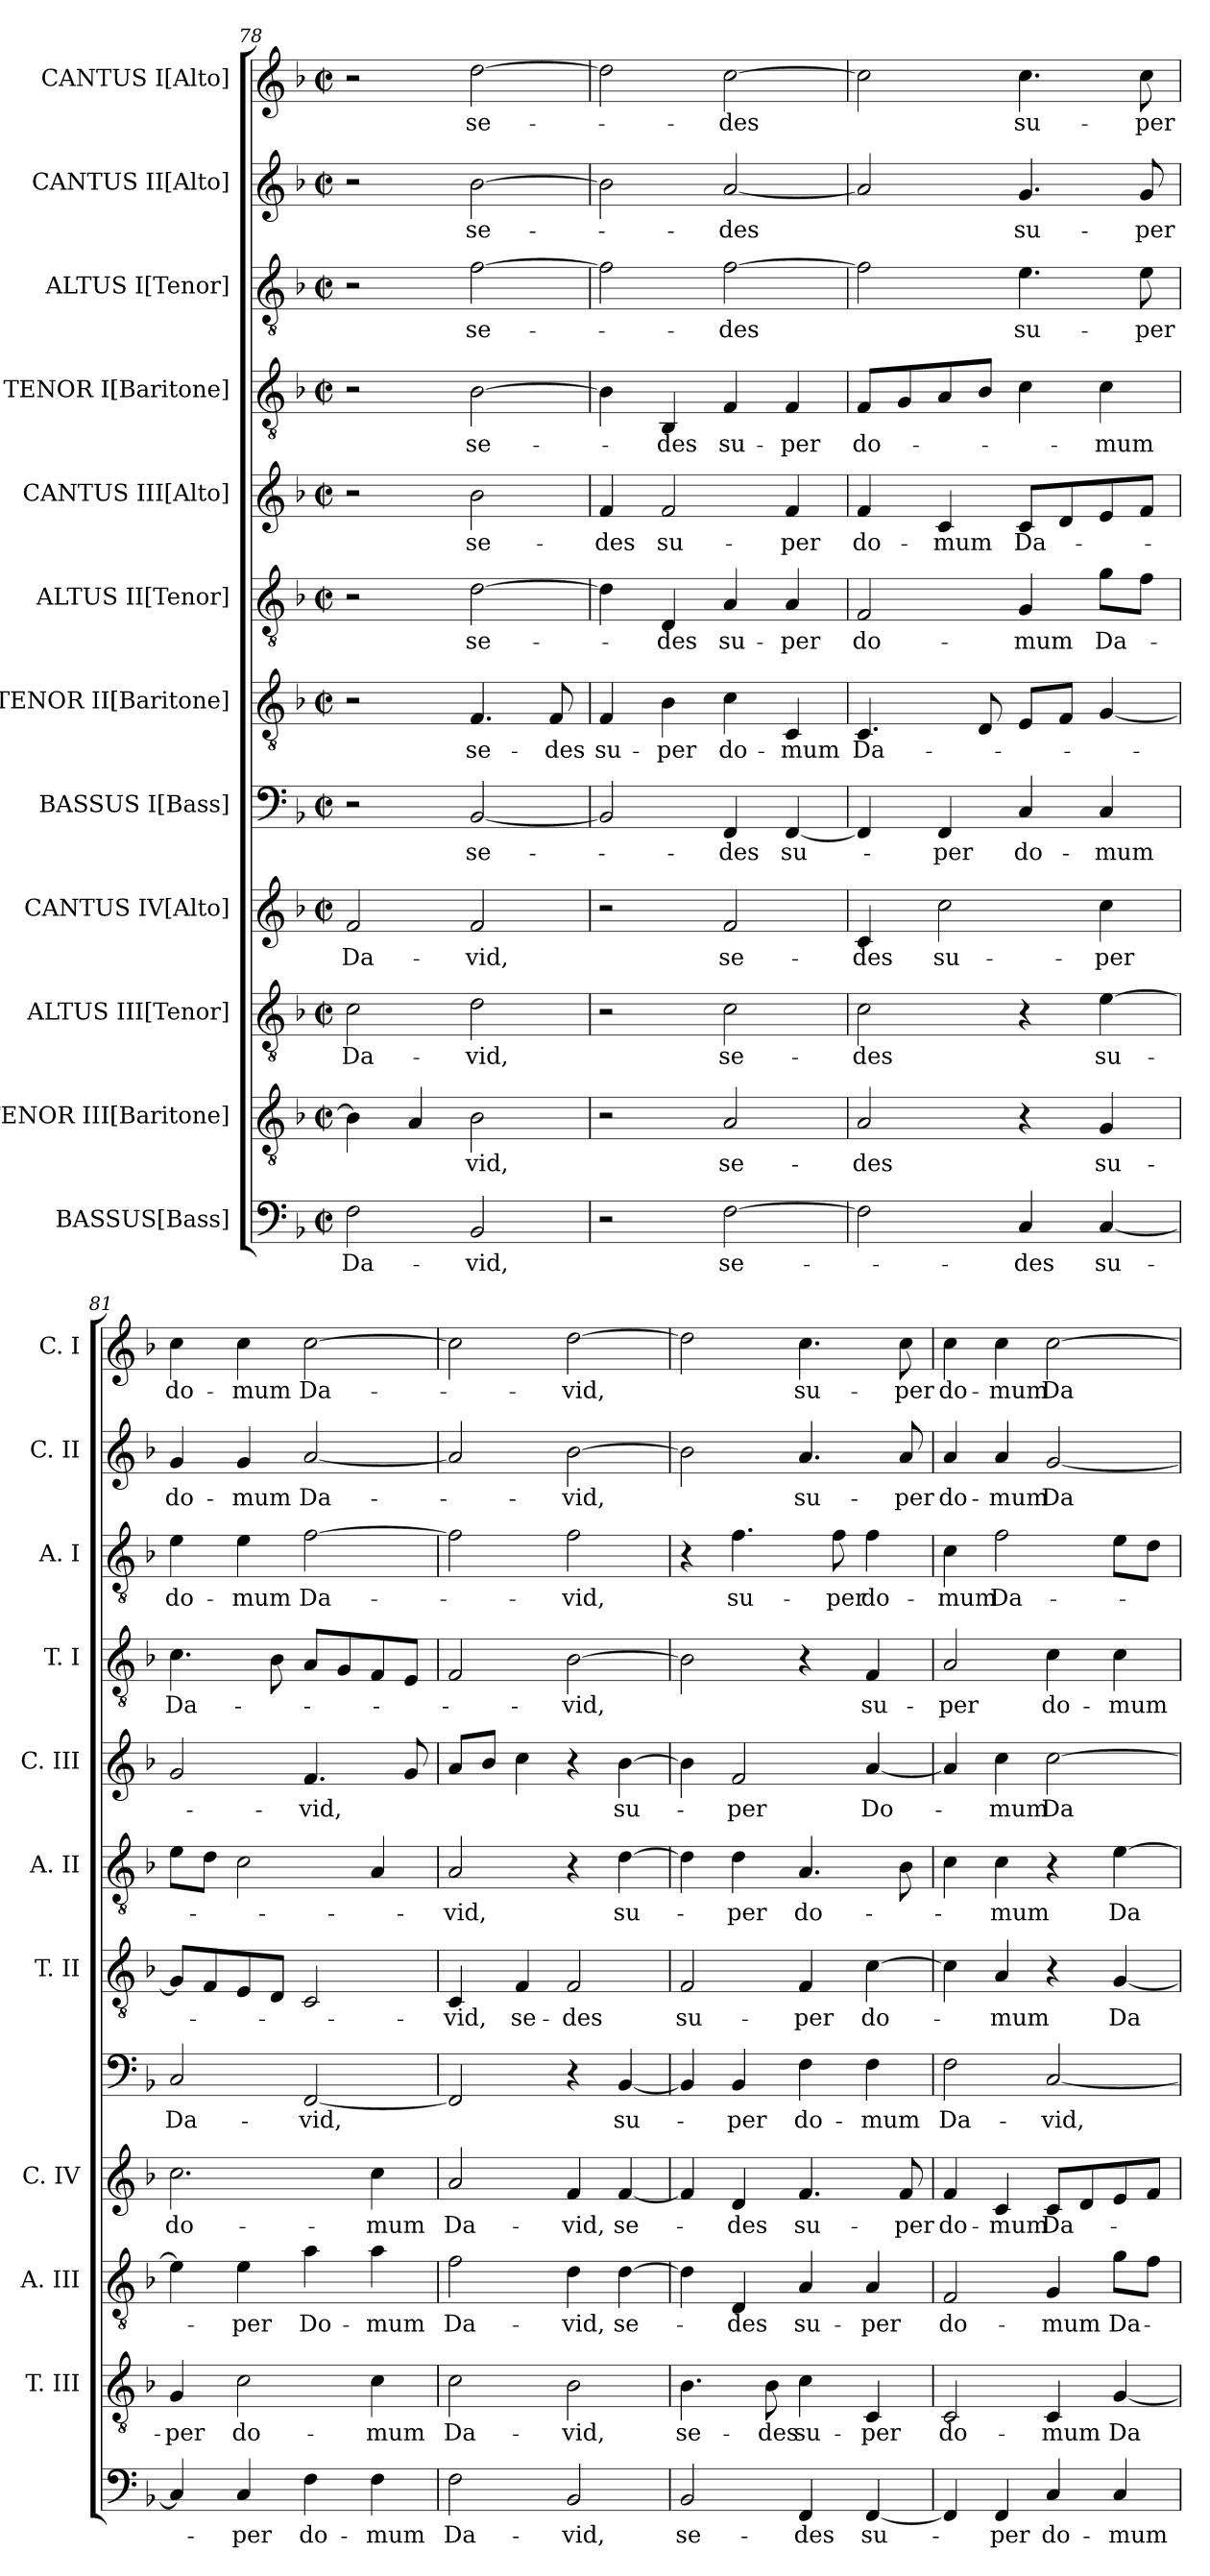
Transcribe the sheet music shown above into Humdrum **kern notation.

**kern	**text	**kern	**text	**kern	**text	**kern	**text	**kern	**text	**kern	**text	**kern	**text	**kern	**text	**kern	**text	**kern	**text	**kern	**text	**kern	**text
*part12	*part12	*part11	*part11	*part10	*part10	*part9	*part9	*part8	*part8	*part7	*part7	*part6	*part6	*part5	*part5	*part4	*part4	*part3	*part3	*part2	*part2	*part1	*part1
*staff12	*staff12	*staff11	*staff11	*staff10	*staff10	*staff9	*staff9	*staff8	*staff8	*staff7	*staff7	*staff6	*staff6	*staff5	*staff5	*staff4	*staff4	*staff3	*staff3	*staff2	*staff2	*staff1	*staff1
*I"BASSUS[Bass]	*	*I"TENOR III[Baritone]	*	*I"ALTUS III[Tenor]	*	*I"CANTUS IV[Alto]	*	*I"BASSUS I[Bass]	*	*I"TENOR II[Baritone]	*	*I"ALTUS II[Tenor]	*	*I"CANTUS III[Alto]	*	*I"TENOR I[Baritone]	*	*I"ALTUS I[Tenor]	*	*I"CANTUS II[Alto]	*	*I"CANTUS I[Alto]	*
*	*	*I'T. III	*	*I'A. III	*	*I'C. IV	*	*	*	*I'T. II	*	*I'A. II	*	*I'C. III	*	*I'T. I	*	*I'A. I	*	*I'C. II	*	*I'C. I	*
*clefF4	*	*clefGv2	*	*clefGv2	*	*clefG2	*	*clefF4	*	*clefGv2	*	*clefGv2	*	*clefG2	*	*clefGv2	*	*clefGv2	*	*clefG2	*	*clefG2	*
*	*	*ITrd7c12	*	*ITrd7c12	*	*	*	*	*	*ITrd7c12	*	*ITrd7c12	*	*	*	*ITrd7c12	*	*ITrd7c12	*	*	*	*	*
*k[b-]	*	*k[b-]	*	*k[b-]	*	*k[b-]	*	*k[b-]	*	*k[b-]	*	*k[b-]	*	*k[b-]	*	*k[b-]	*	*k[b-]	*	*k[b-]	*	*k[b-]	*
*F:	*	*F:	*	*F:	*	*F:	*	*F:	*	*F:	*	*F:	*	*F:	*	*F:	*	*F:	*	*F:	*	*F:	*
*M2/2	*	*M2/2	*	*M2/2	*	*M2/2	*	*M2/2	*	*M2/2	*	*M2/2	*	*M2/2	*	*M2/2	*	*M2/2	*	*M2/2	*	*M2/2	*
*met(c|)	*	*met(c|)	*	*met(c|)	*	*met(c|)	*	*met(c|)	*	*met(c|)	*	*met(c|)	*	*met(c|)	*	*met(c|)	*	*met(c|)	*	*met(c|)	*	*met(c|)	*
=78	=78	=78	=78	=78	=78	=78	=78	=78	=78	=78	=78	=78	=78	=78	=78	=78	=78	=78	=78	=78	=78	=78	=78
!	!LO:LY:b	!	!	!	!LO:LY:b	!	!LO:LY:b	!	!	!	!	!	!	!	!	!	!	!	!	!	!	!	!
2F\	Da-	4BB-\]	.	2C\	Da-	2f/	Da-	2r	.	2r	.	2r	.	2r	.	2r	.	2r	.	2r	.	2r	.
.	.	4AA/	.	.	.	.	.	.	.	.	.	.	.	.	.	.	.	.	.	.	.	.	.
!	!LO:LY:b	!	!LO:LY:b	!	!LO:LY:b	!	!LO:LY:b	!	!LO:LY:b	!	!LO:LY:b	!	!LO:LY:b	!	!LO:LY:b	!	!LO:LY:b	!	!LO:LY:b	!	!LO:LY:b	!	!LO:LY:b
2BB-/	-vid,	2BB-\	-vid,	2D\	-vid,	2f/	-vid,	[<2BB-/	se-	4.FF/	se-	[>2D\	se-	2b-\	se-	[>2BB-\	se-	[>2F\	se-	[>2b-\	se-	[>2dd\	se-
!	!	!	!	!	!	!	!	!	!	!	!LO:LY:b	!	!	!	!	!	!	!	!	!	!	!	!
.	.	.	.	.	.	.	.	.	.	8FF/	-des	.	.	.	.	.	.	.	.	.	.	.	.
=79	=79	=79	=79	=79	=79	=79	=79	=79	=79	=79	=79	=79	=79	=79	=79	=79	=79	=79	=79	=79	=79	=79	=79
!	!	!	!	!	!	!	!	!	!	!	!LO:LY:b	!	!	!	!LO:LY:b	!	!	!	!	!	!	!	!
2r	.	2r	.	2r	.	2r	.	2BB-/]	.	4FF/	su-	4D\]	.	4f/	-des	4BB-\]	.	2F\]	.	2b-\]	.	2dd\]	.
!	!	!	!	!	!	!	!	!	!	!	!LO:LY:b	!	!LO:LY:b	!	!LO:LY:b	!	!LO:LY:b	!	!	!	!	!	!
.	.	.	.	.	.	.	.	.	.	4BB-\	-per	4DD/	-des	2f/	su-	4BBB-/	-des	.	.	.	.	.	.
!	!LO:LY:b	!	!LO:LY:b	!	!LO:LY:b	!	!LO:LY:b	!	!LO:LY:b	!	!LO:LY:b	!	!LO:LY:b	!	!	!	!LO:LY:b	!	!LO:LY:b	!	!LO:LY:b	!	!LO:LY:b
[>2F\	se-	2AA/	se-	2C\	se-	2f/	se-	4FF/	-des	4C\	do-	4AA/	su-	.	.	4FF/	su-	[>2F\	-des	[<2a/	-des	[>2cc\	-des
!	!	!	!	!	!	!	!	!	!LO:LY:b	!	!LO:LY:b	!	!LO:LY:b	!	!LO:LY:b	!	!LO:LY:b	!	!	!	!	!	!
.	.	.	.	.	.	.	.	[<4FF/	su-	4CC/	-mum	4AA/	-per	4f/	-per	4FF/	-per	.	.	.	.	.	.
=80	=80	=80	=80	=80	=80	=80	=80	=80	=80	=80	=80	=80	=80	=80	=80	=80	=80	=80	=80	=80	=80	=80	=80
!	!	!	!LO:LY:b	!	!LO:LY:b	!	!LO:LY:b	!	!	!	!LO:LY:b	!	!LO:LY:b	!	!LO:LY:b	!	!LO:LY:b	!	!	!	!	!	!
2F\]	.	2AA/	-des	2C\	-des	4c/	-des	4FF/]	.	4.CC/	Da-	2FF/	do-	4f/	do-	8FF/L	do-	2F\]	.	2a/]	.	2cc\]	.
.	.	.	.	.	.	.	.	.	.	.	.	.	.	.	.	8GG/	.	.	.	.	.	.	.
!	!	!	!	!	!	!	!LO:LY:b	!	!LO:LY:b	!	!	!	!	!	!LO:LY:b	!	!	!	!	!	!	!	!
.	.	.	.	.	.	2cc\	su-	4FF/	-per	.	.	.	.	4c/	-mum	8AA/	.	.	.	.	.	.	.
.	.	.	.	.	.	.	.	.	.	8DD/	.	.	.	.	.	8BB-/J	.	.	.	.	.	.	.
!	!LO:LY:b	!	!	!	!	!	!	!	!LO:LY:b	!	!	!	!LO:LY:b	!	!LO:LY:b	!	!	!	!LO:LY:b	!	!LO:LY:b	!	!LO:LY:b
4C/	-des	4r	.	4r	.	.	.	4C/	do-	8EE/L	.	4GG/	-mum	8c/L	Da-	4C\	.	4.E\	su-	4.g/	su-	4.cc\	su-
.	.	.	.	.	.	.	.	.	.	8FF/J	.	.	.	8d/	.	.	.	.	.	.	.	.	.
!	!LO:LY:b	!	!LO:LY:b	!	!LO:LY:b	!	!LO:LY:b	!	!LO:LY:b	!	!	!	!LO:LY:b	!	!	!	!LO:LY:b	!	!	!	!	!	!
[<4C/	su-	4GG/	su-	[>4E\	su-	4cc\	-per	4C/	-mum	[<4GG/	.	8G\L	Da-	8e/	.	4C\	-mum	.	.	.	.	.	.
!	!	!	!	!	!	!	!	!	!	!	!	!	!	!	!	!	!	!	!LO:LY:b	!	!LO:LY:b	!	!LO:LY:b
.	.	.	.	.	.	.	.	.	.	.	.	8F\J	.	8f/J	.	.	.	8E\	-per	8g/	-per	8cc\	-per
=81	=81	=81	=81	=81	=81	=81	=81	=81	=81	=81	=81	=81	=81	=81	=81	=81	=81	=81	=81	=81	=81	=81	=81
!	!	!	!LO:LY:b	!	!	!	!LO:LY:b	!	!LO:LY:b	!	!	!	!	!	!	!	!LO:LY:b	!	!LO:LY:b	!	!LO:LY:b	!	!LO:LY:b
4C/]	.	4GG/	-per	4E\]	.	2.cc\	do-	2C/	Da-	8GG/L]	.	8E\L	.	2g/	.	4.C\	Da-	4E\	do-	4g/	do-	4cc\	do-
.	.	.	.	.	.	.	.	.	.	8FF/	.	8D\J	.	.	.	.	.	.	.	.	.	.	.
!	!LO:LY:b	!	!LO:LY:b	!	!LO:LY:b	!	!	!	!	!	!	!	!	!	!	!	!	!	!LO:LY:b	!	!LO:LY:b	!	!LO:LY:b
4C/	-per	2C\	do-	4E\	-per	.	.	.	.	8EE/	.	2C\	.	.	.	.	.	4E\	-mum	4g/	-mum	4cc\	-mum
.	.	.	.	.	.	.	.	.	.	8DD/J	.	.	.	.	.	8BB-\	.	.	.	.	.	.	.
!	!LO:LY:b	!	!	!	!LO:LY:b	!	!	!	!LO:LY:b	!	!	!	!	!	!LO:LY:b	!	!	!	!LO:LY:b	!	!LO:LY:b	!	!LO:LY:b
4F\	do-	.	.	4A\	Do-	.	.	[<2FF/	-vid,	2CC/	.	.	.	4.f/	-vid,	8AA/L	.	[>2F\	Da-	[<2a/	Da-	[>2cc\	Da-
.	.	.	.	.	.	.	.	.	.	.	.	.	.	.	.	8GG/	.	.	.	.	.	.	.
!	!LO:LY:b	!	!LO:LY:b	!	!LO:LY:b	!	!LO:LY:b	!	!	!	!	!	!	!	!	!	!	!	!	!	!	!	!
4F\	-mum	4C\	-mum	4A\	-mum	4cc\	-mum	.	.	.	.	4AA/	.	.	.	8FF/	.	.	.	.	.	.	.
.	.	.	.	.	.	.	.	.	.	.	.	.	.	8g/	.	8EE/J	.	.	.	.	.	.	.
!!LO:PB:g=z
=82	=82	=82	=82	=82	=82	=82	=82	=82	=82	=82	=82	=82	=82	=82	=82	=82	=82	=82	=82	=82	=82	=82	=82
!	!LO:LY:b	!	!LO:LY:b	!	!LO:LY:b	!	!LO:LY:b	!	!	!	!LO:LY:b	!	!LO:LY:b	!	!	!	!	!	!	!	!	!	!
2F\	Da-	2C\	Da-	2F\	Da-	2a/	Da-	2FF/]	.	4CC/	-vid,	2AA/	-vid,	8a/L	.	2FF/	.	2F\]	.	2a/]	.	2cc\]	.
.	.	.	.	.	.	.	.	.	.	.	.	.	.	8b-/J	.	.	.	.	.	.	.	.	.
!	!	!	!	!	!	!	!	!	!	!	!LO:LY:b	!	!	!	!	!	!	!	!	!	!	!	!
.	.	.	.	.	.	.	.	.	.	4FF/	se-	.	.	4cc\	.	.	.	.	.	.	.	.	.
!	!LO:LY:b	!	!LO:LY:b	!	!LO:LY:b	!	!LO:LY:b	!	!	!	!LO:LY:b	!	!	!	!	!	!LO:LY:b	!	!LO:LY:b	!	!LO:LY:b	!	!LO:LY:b
2BB-/	-vid,	2BB-\	-vid,	4D\	-vid,	4f/	-vid,	4r	.	2FF/	-des	4r	.	4r	.	[>2BB-\	-vid,	2F\	-vid,	[>2b-\	-vid,	[>2dd\	-vid,
!	!	!	!	!	!LO:LY:b	!	!LO:LY:b	!	!LO:LY:b	!	!	!	!LO:LY:b	!	!LO:LY:b	!	!	!	!	!	!	!	!
.	.	.	.	[>4D\	se-	[<4f/	se-	[<4BB-/	su-	.	.	[>4D\	su-	[>4b-\	su-	.	.	.	.	.	.	.	.
=83	=83	=83	=83	=83	=83	=83	=83	=83	=83	=83	=83	=83	=83	=83	=83	=83	=83	=83	=83	=83	=83	=83	=83
!	!LO:LY:b	!	!LO:LY:b	!	!	!	!	!	!	!	!LO:LY:b	!	!	!	!	!	!	!	!	!	!	!	!
2BB-/	se-	4.BB-\	se-	4D\]	.	4f/]	.	4BB-/]	.	2FF/	su-	4D\]	.	4b-\]	.	2BB-\]	.	4r	.	2b-\]	.	2dd\]	.
!	!	!	!	!	!LO:LY:b	!	!LO:LY:b	!	!LO:LY:b	!	!	!	!LO:LY:b	!	!LO:LY:b	!	!	!	!LO:LY:b	!	!	!	!
.	.	.	.	4DD/	-des	4d/	-des	4BB-/	-per	.	.	4D\	-per	2f/	-per	.	.	4.F\	su-	.	.	.	.
!	!	!	!LO:LY:b	!	!	!	!	!	!	!	!	!	!	!	!	!	!	!	!	!	!	!	!
.	.	8BB-\	-des	.	.	.	.	.	.	.	.	.	.	.	.	.	.	.	.	.	.	.	.
!	!LO:LY:b	!	!LO:LY:b	!	!LO:LY:b	!	!LO:LY:b	!	!LO:LY:b	!	!LO:LY:b	!	!LO:LY:b	!	!	!	!	!	!	!	!LO:LY:b	!	!LO:LY:b
4FF/	-des	4C\	su-	4AA/	su-	4.f/	su-	4F\	do-	4FF/	-per	4.AA/	do-	.	.	4r	.	.	.	4.a/	su-	4.cc\	su-
!	!	!	!	!	!	!	!	!	!	!	!	!	!	!	!	!	!	!	!LO:LY:b	!	!	!	!
.	.	.	.	.	.	.	.	.	.	.	.	.	.	.	.	.	.	8F\	-per	.	.	.	.
!	!LO:LY:b	!	!LO:LY:b	!	!LO:LY:b	!	!	!	!LO:LY:b	!	!LO:LY:b	!	!	!	!LO:LY:b	!	!LO:LY:b	!	!LO:LY:b	!	!	!	!
[<4FF/	su-	4CC/	-per	4AA/	-per	.	.	4F\	-mum	[>4C\	do-	.	.	[<4a/	Do-	4FF/	su-	4F\	do-	.	.	.	.
!	!	!	!	!	!	!	!LO:LY:b	!	!	!	!	!	!	!	!	!	!	!	!	!	!LO:LY:b	!	!LO:LY:b
.	.	.	.	.	.	8f/	-per	.	.	.	.	8BB-\	.	.	.	.	.	.	.	8a/	-per	8cc\	-per
=84	=84	=84	=84	=84	=84	=84	=84	=84	=84	=84	=84	=84	=84	=84	=84	=84	=84	=84	=84	=84	=84	=84	=84
!	!	!	!LO:LY:b	!	!LO:LY:b	!	!LO:LY:b	!	!LO:LY:b	!	!	!	!	!	!	!	!LO:LY:b	!	!LO:LY:b	!	!LO:LY:b	!	!LO:LY:b
4FF/]	.	2CC/	do-	2FF/	do-	4f/	do-	2F\	Da-	4C\]	.	4C\	.	4a/]	.	2AA/	-per	4C\	-mum	4a/	do-	4cc\	do-
!	!LO:LY:b	!	!	!	!	!	!LO:LY:b	!	!	!	!LO:LY:b	!	!LO:LY:b	!	!LO:LY:b	!	!	!	!LO:LY:b	!	!LO:LY:b	!	!LO:LY:b
4FF/	-per	.	.	.	.	4c/	-mum	.	.	4AA/	-mum	4C\	-mum	4cc\	-mum	.	.	2F\	Da-	4a/	-mum	4cc\	-mum
!	!LO:LY:b	!	!LO:LY:b	!	!LO:LY:b	!	!LO:LY:b	!	!LO:LY:b	!	!	!	!	!	!LO:LY:b	!	!LO:LY:b	!	!	!	!LO:LY:b	!	!LO:LY:b
4C/	do-	4CC/	-mum	4GG/	-mum	8c/L	Da-	[<2C/	-vid,	4r	.	4r	.	[>2cc\	Da-	4C\	do-	.	.	[<2g/	Da-	[>2cc\	Da-
.	.	.	.	.	.	8d/	.	.	.	.	.	.	.	.	.	.	.	.	.	.	.	.	.
!	!LO:LY:b	!	!LO:LY:b	!	!LO:LY:b	!	!	!	!	!	!LO:LY:b	!	!LO:LY:b	!	!	!	!LO:LY:b	!	!	!	!	!	!
4C/	-mum	[<4GG/	Da-	8G\L	Da-	8e/	.	.	.	[<4GG/	Da-	[>4E\	Da-	.	.	4C\	-mum	8E\L	.	.	.	.	.
.	.	.	.	8F\J	.	8f/J	.	.	.	.	.	.	.	.	.	.	.	8D\J	.	.	.	.	.
=	=	=	=	=	=	=	=	=	=	=	=	=	=	=	=	=	=	=	=	=	=	=	=
*-	*-	*-	*-	*-	*-	*-	*-	*-	*-	*-	*-	*-	*-	*-	*-	*-	*-	*-	*-	*-	*-	*-	*-
